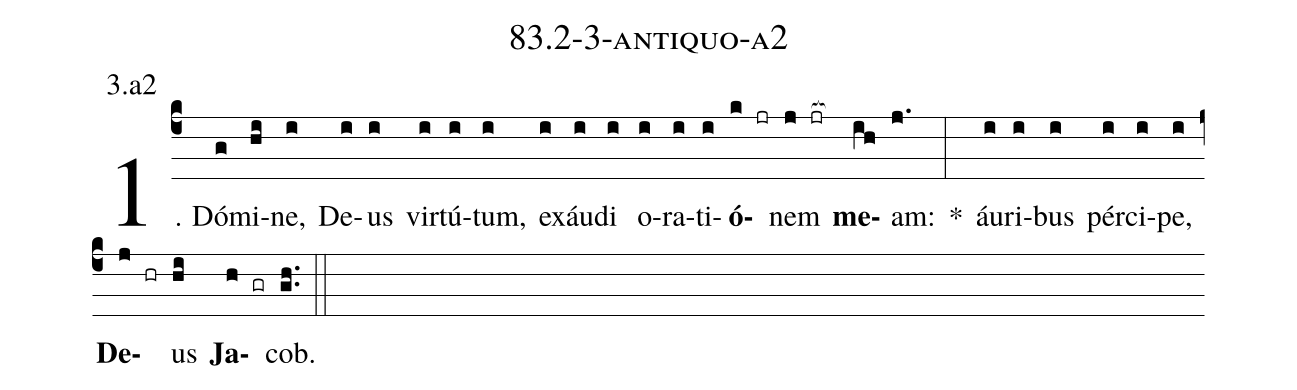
name: 83.2-3-antiquo-a2;
annotation: 3.a2;
%%
(c4)1. Dó(g)mi(hi)ne,(i) De(i)us(i) vir(i)tú(i)tum,(i) ex(i)áu(i)di(i) o(i)ra(i)ti(i)<b>ó</b>(k jr)nem(j jr[ocb:1{]) <b>me</b>(ih[ocb:0}])am:(j.) *(:) áu(i)ri(i)bus(i) pér(i)ci(i)pe,(i) <b>De</b>(j hr)us(hi) <b>Ja</b>(h gr)cob.(gh..) (::)


%E(i) u(i) o(j) u(hi) a(h) e.(gh..) (::)
